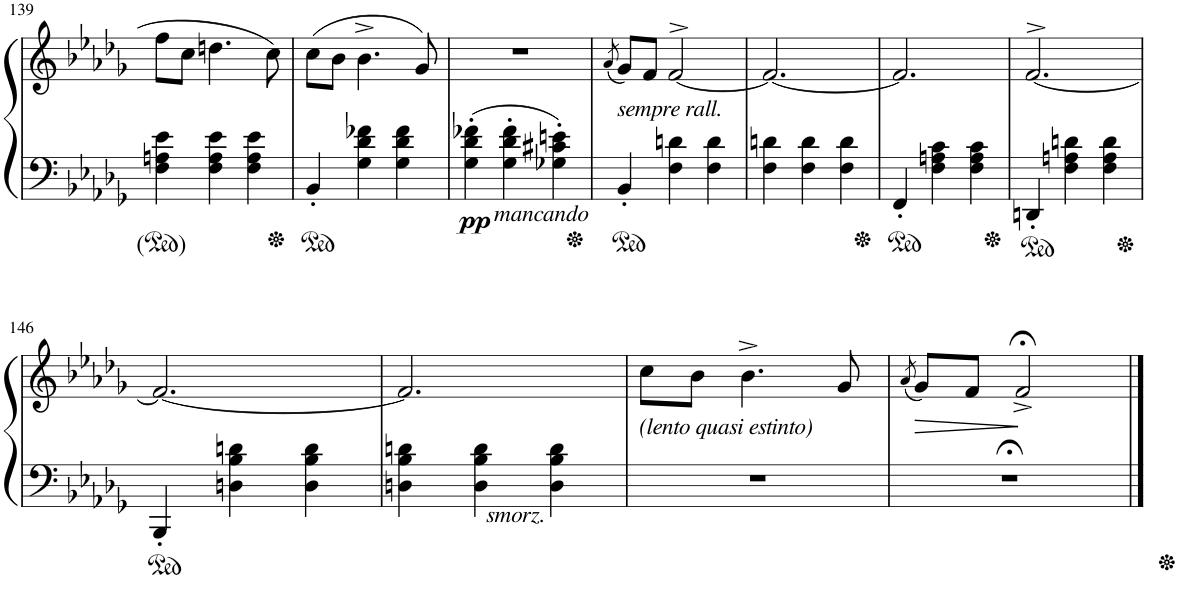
**kern	**kern	**dynam
*part1	*part1	*part1
*staff2	*staff1	*staff1/2
*I"Pianinas	*	*
!!LO:PB:g=z
*clefF4	*clefG2	*
*k[b-e-a-d-g-]	*k[b-e-a-d-g-]	*
*M3/4	*M3/4	*
=139	=139	=139
4F\ 4An\ 4e-\	8ff\L	.
.	8cc\J	.
4F\ 4A\ 4e-\	4.ddn\	.
4F\ 4A\ 4e-\	.	.
.	8cc\	.
=140	=140	=140
4BB-'/	(8cc\L	.
.	8b-\J	.
4G-\ 4d-\ 4f-X\	4.b-^\	.
4G-\ 4d-\ 4f-\	.	.
.	8g-/)	.
=141	=141	=141
!LO:TX:b:i:t=mancando	!	!
!	!	!LO:DY:b=2
4G-\' 4d-\' 4f-X\'	2.r	pp
4G-\' 4d-\' 4f-\'	.	.
4G-X\' 4c#X\' 4en\'	.	.
=142	=142	=142
.	(8qa-/	.
!	!LO:TX:b:i:t=sempre rall.	!
4BB-'/	8g-/L)	.
.	8f/J	.
4F\ 4dn\	[2f^>/	.
4F\ 4d\	.	.
=143	=143	=143
4F\ 4dn\	2.f/_	.
4F\ 4d\	.	.
4F\ 4d\	.	.
=144	=144	=144
4FF'/	2.f/]	.
4F\ 4An\ 4c\	.	.
4F\ 4A\ 4c\	.	.
=145	=145	=145
4DDn'/	[2.f^>/	.
4F\ 4An\ 4dn\	.	.
4F\ 4A\ 4d\	.	.
!!LO:LB:g=z
=146	=146	=146
4BBB-'/	2.f/_	.
4Dn\ 4B-\ 4dn\	.	.
4D\ 4B-\ 4d\	.	.
=147	=147	=147
4Dn\ 4B-\ 4dn\	2.f/]	.
!LO:TX:b:i:t=smorz.	!	!
4D\ 4B-\ 4d\	.	.
4D\ 4B-\ 4d\	.	.
=148	=148	=148
!	!LO:TX:b:i:t=(lento quasi estinto)	!
2.r	8cc\L	.
.	8b-\J	.
.	4.b-^\	.
.	8g-/	.
=149	=149	=149
.	(8qa-/	.
2.r;<	8g-/L)	.
.	8f/J	.
.	2f;<^/	.
==	==	==
*-	*-	*-
